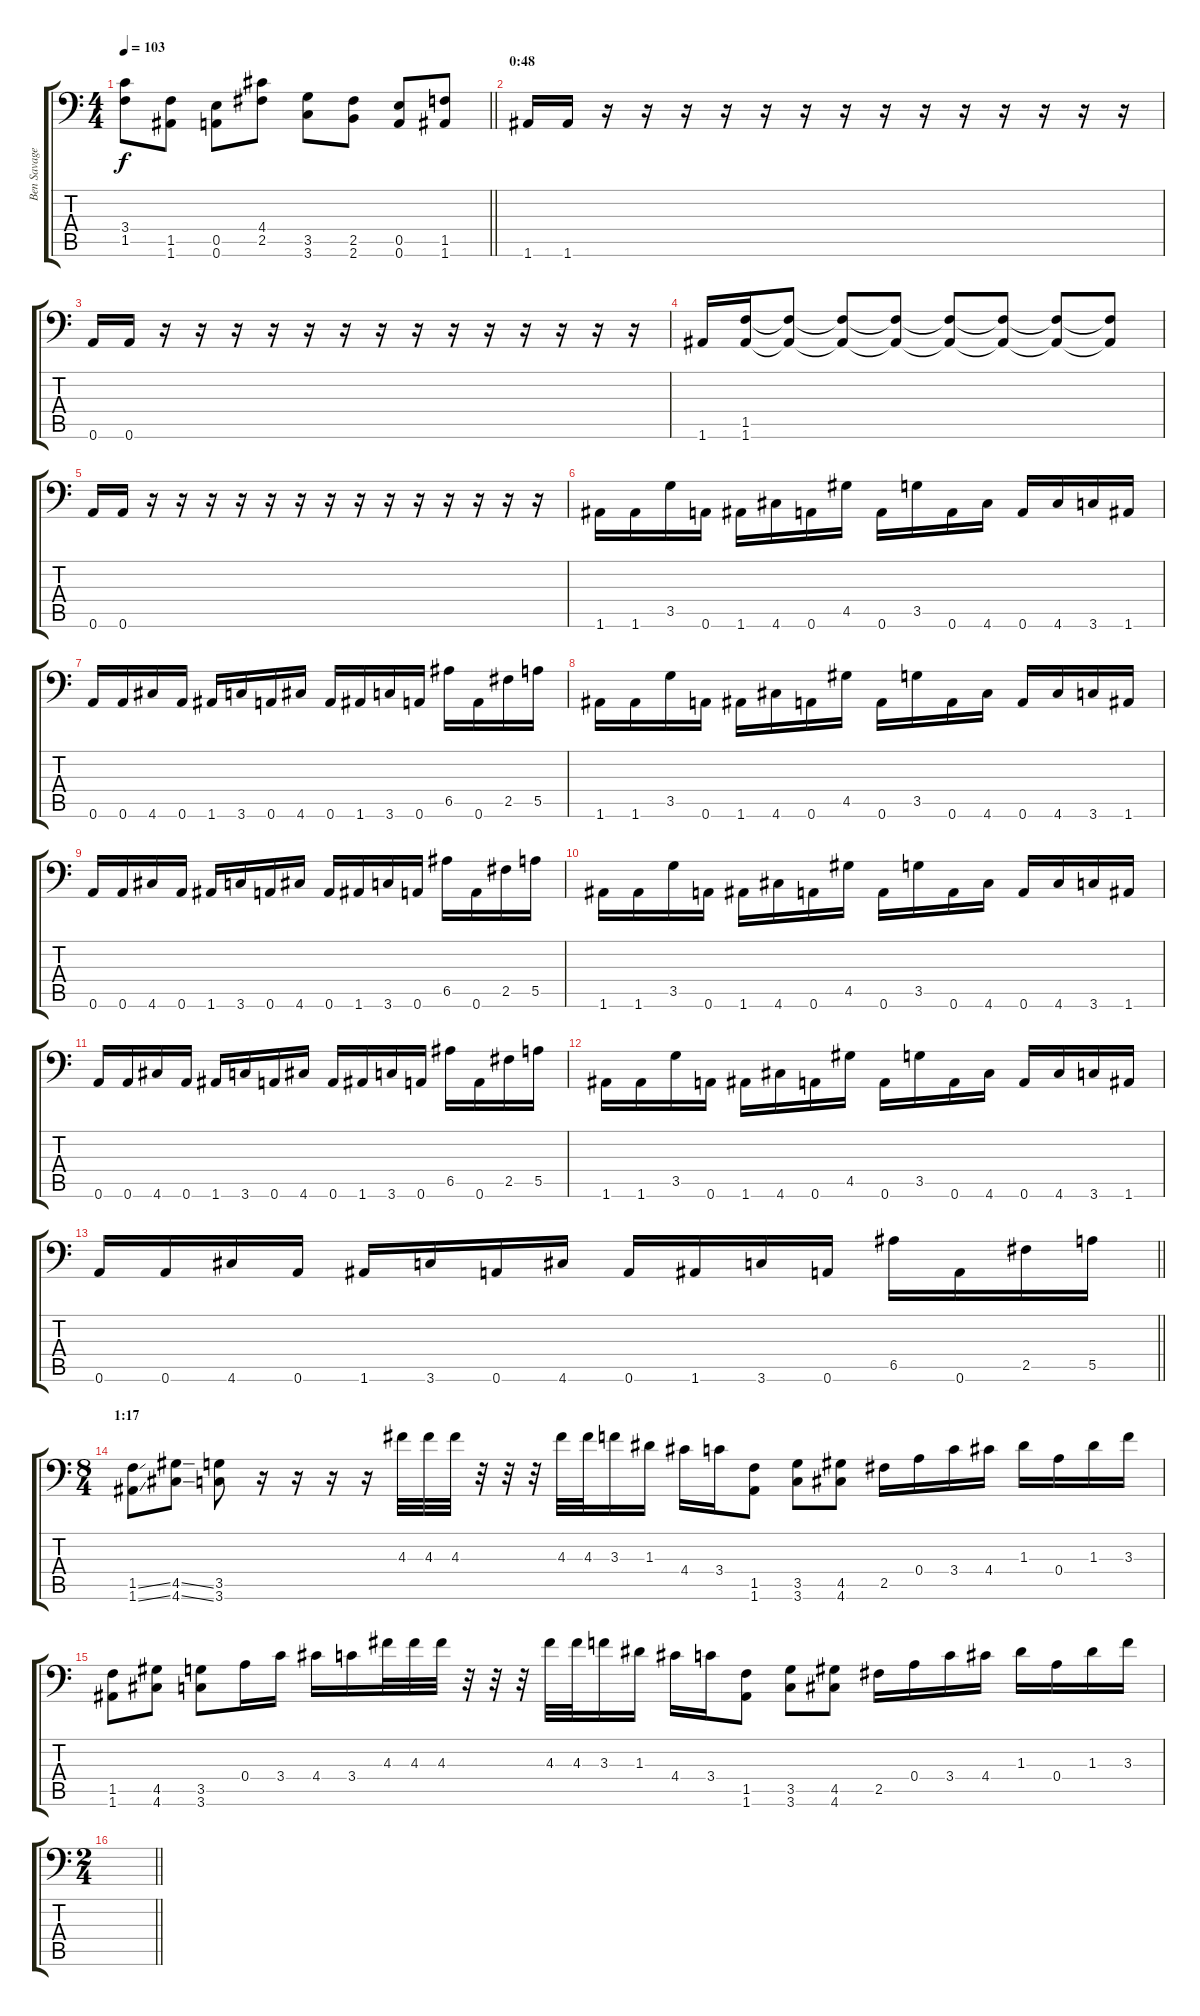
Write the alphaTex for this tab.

\track ("Ben Savage" "Ben Savage") {instrument distortionguitar}
\staff {score tabs}
\tuning (B3 Gb3 D3 A2 E2 A1) {hide}
\ts (4 4)
\tempo 103
\clef f4
\barLineRight lightlight
\ks c
(3.4 1.5).8{dy f} (1.5 1.6).8 (0.5 0.6).8 (4.4 2.5).8 (3.5 3.6).8 (2.5 2.6).8 (0.5 0.6).8 (1.5 1.6).8 |
\section ("" "0:48")
1.6.16 1.6.16 r.16 r.16 r.16 r.16 r.16 r.16 r.16 r.16 r.16 r.16 r.16 r.16 r.16 r.16 |
0.6.16 0.6.16 r.16 r.16 r.16 r.16 r.16 r.16 r.16 r.16 r.16 r.16 r.16 r.16 r.16 r.16 |
1.6.16 (1.5 1.6).16 (1.5{t} 1.6{t}).8 (1.5{t} 1.6{t}).8 (1.5{t} 1.6{t}).8 (1.5{t} 1.6{t}).8 (1.5{t} 1.6{t}).8 (1.5{t} 1.6{t}).8 (1.5{t} 1.6{t}).8 |
0.6.16 0.6.16 r.16 r.16 r.16 r.16 r.16 r.16 r.16 r.16 r.16 r.16 r.16 r.16 r.16 r.16 |
1.6.16 1.6.16 3.5.16 0.6.16 1.6.16 4.6.16 0.6.16 4.5.16 0.6.16 3.5.16 0.6.16 4.6.16 0.6.16 4.6.16 3.6.16 1.6.16 |
0.6.16 0.6.16 4.6.16 0.6.16 1.6.16 3.6.16 0.6.16 4.6.16 0.6.16 1.6.16 3.6.16 0.6.16 6.5.16 0.6.16 2.5.16 5.5.16 |
1.6.16 1.6.16 3.5.16 0.6.16 1.6.16 4.6.16 0.6.16 4.5.16 0.6.16 3.5.16 0.6.16 4.6.16 0.6.16 4.6.16 3.6.16 1.6.16 |
0.6.16 0.6.16 4.6.16 0.6.16 1.6.16 3.6.16 0.6.16 4.6.16 0.6.16 1.6.16 3.6.16 0.6.16 6.5.16 0.6.16 2.5.16 5.5.16 |
1.6.16 1.6.16 3.5.16 0.6.16 1.6.16 4.6.16 0.6.16 4.5.16 0.6.16 3.5.16 0.6.16 4.6.16 0.6.16 4.6.16 3.6.16 1.6.16 |
0.6.16 0.6.16 4.6.16 0.6.16 1.6.16 3.6.16 0.6.16 4.6.16 0.6.16 1.6.16 3.6.16 0.6.16 6.5.16 0.6.16 2.5.16 5.5.16 |
1.6.16 1.6.16 3.5.16 0.6.16 1.6.16 4.6.16 0.6.16 4.5.16 0.6.16 3.5.16 0.6.16 4.6.16 0.6.16 4.6.16 3.6.16 1.6.16 |
\barLineRight lightlight
0.6.16 0.6.16 4.6.16 0.6.16 1.6.16 3.6.16 0.6.16 4.6.16 0.6.16 1.6.16 3.6.16 0.6.16 6.5.16 0.6.16 2.5.16 5.5.16 |
\ts (8 4)
\section ("" "1:17")
(1.5{ss} 1.6{ss}).8 (4.5{ss} 4.6{ss}).8 (3.5 3.6).8 r.16 r.16 r.16 r.16 4.3.32 4.3.32 4.3.32 r.32 r.32 r.32 4.3.32 4.3.32 3.3.16 1.3.16 4.4.16 3.4.16 (1.5 1.6).8 (3.5 3.6).8 (4.5 4.6).8 2.5.16 0.4.16 3.4.16 4.4.16 1.3.16 0.4.16 1.3.16 3.3.16 |
(1.5 1.6).8 (4.5 4.6).8 (3.5 3.6).8 0.4.16 3.4.16 4.4.16 3.4.16 4.3.32 4.3.32 4.3.32 r.32 r.32 r.32 4.3.32 4.3.32 3.3.16 1.3.16 4.4.16 3.4.16 (1.5 1.6).8 (3.5 3.6).8 (4.5 4.6).8 2.5.16 0.4.16 3.4.16 4.4.16 1.3.16 0.4.16 1.3.16 3.3.16 |
\ts (2 4)
\barLineRight lightlight
